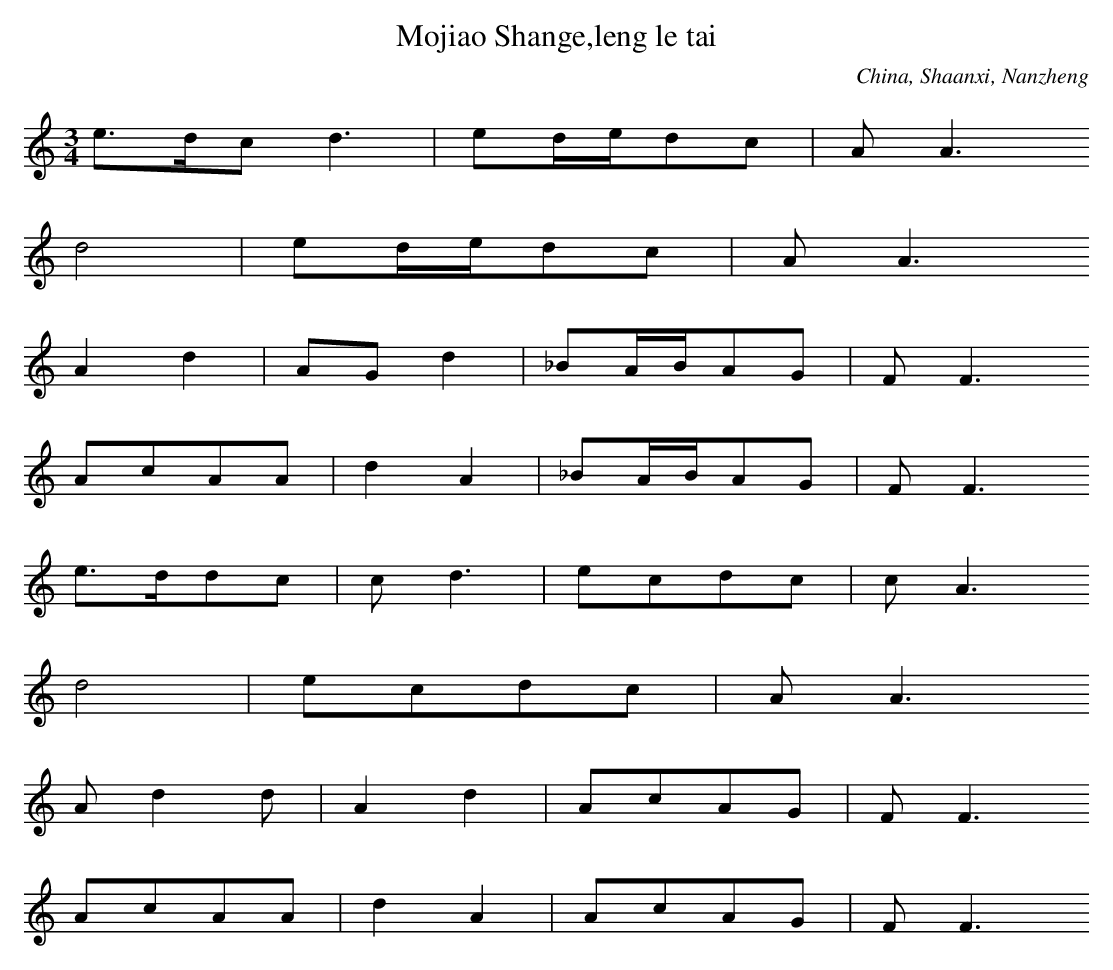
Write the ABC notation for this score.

X:1
T: Mojiao Shange,leng le tai
O: China, Shaanxi, Nanzheng
M: 3/4
L: 1/16
K: C
e3dc2d6 | e2ded2c2 | A2A6
d8 | e2ded2c2 | A2A6
A4d4 | A2G2d4 | _B2ABA2G2 | F2F6
A2c2A2A2 | d4A4 | _B2ABA2G2 | F2F6
e3dd2c2 | c2d6 | e2c2d2c2 | c2A6
d8 | e2c2d2c2 | A2A6
A2d4d2 | A4d4 | A2c2A2G2 | F2F6
A2c2A2A2 | d4A4 | A2c2A2G2 | F2F6
